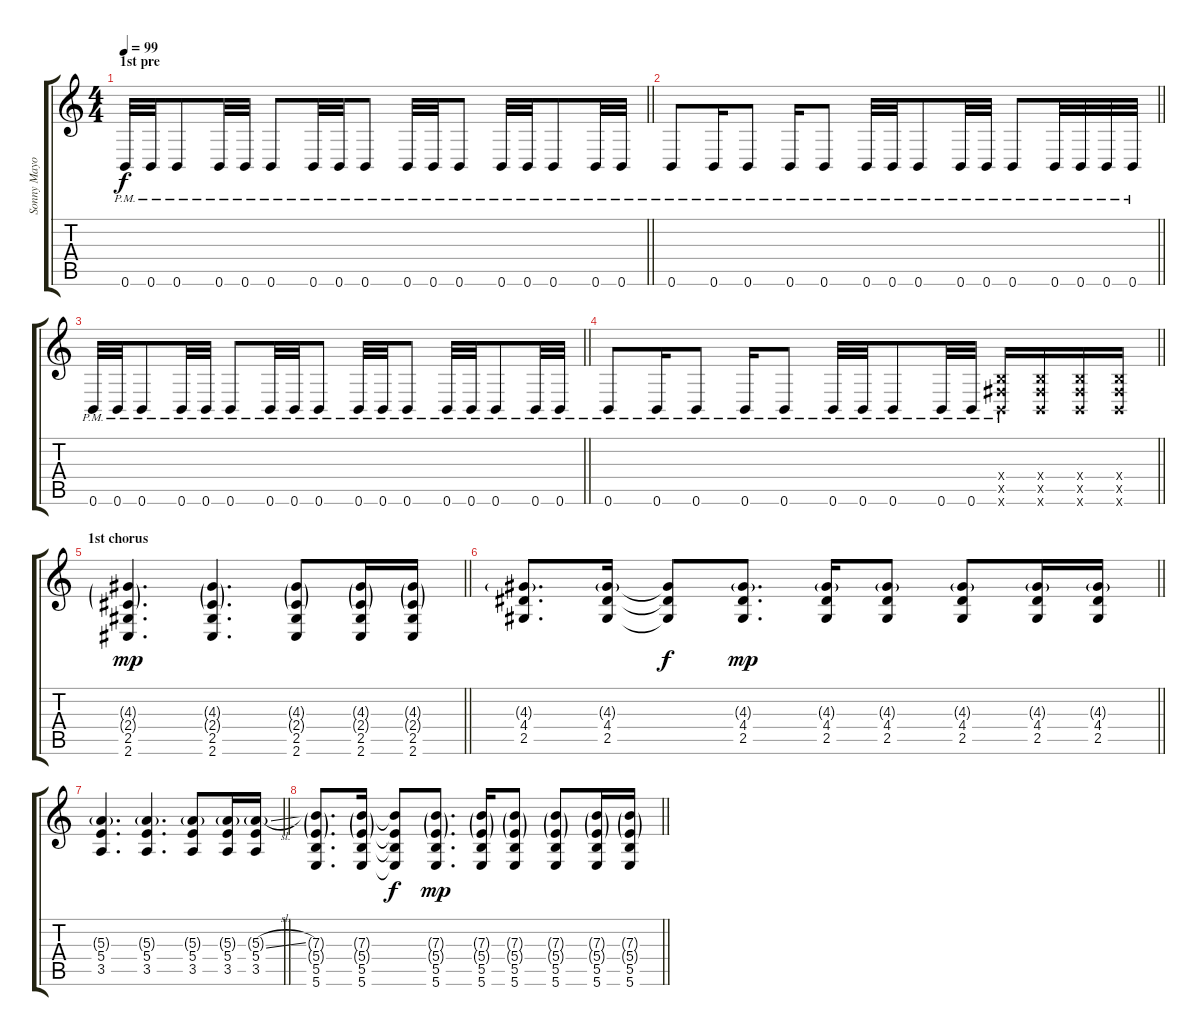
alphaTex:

\track ("Sonny Mayo/Clint Lowery" "Sonny Mayo") {instrument distortionguitar}
\staff {score tabs}
\tuning (Db4 Ab3 E3 B2 Gb2 B1) {hide}
\ts (4 4)
\section ("" "1st pre")
\tempo 99
\clef g2
\barLineRight lightlight
\ks c
0.6{pm}.32{dy f} 0.6{pm}.32 0.6{pm}.8 0.6{pm}.32 0.6{pm}.32 0.6{pm}.8 0.6{pm}.32 0.6{pm}.32 0.6{pm}.8 0.6{pm}.32 0.6{pm}.32 0.6{pm}.8 0.6{pm}.32 0.6{pm}.32 0.6{pm}.8 0.6{pm}.32 0.6{pm}.32 |
\barLineRight lightlight
0.6{pm}.8 0.6{pm}.16 0.6{pm}.8 0.6{pm}.16 0.6{pm}.8 0.6{pm}.32 0.6{pm}.32 0.6{pm}.8 0.6{pm}.32 0.6{pm}.32 0.6{pm}.8 0.6{pm}.32 0.6{pm}.32 0.6{pm}.32 0.6{pm}.32 |
\barLineRight lightlight
0.6{pm}.32 0.6{pm}.32 0.6{pm}.8 0.6{pm}.32 0.6{pm}.32 0.6{pm}.8 0.6{pm}.32 0.6{pm}.32 0.6{pm}.8 0.6{pm}.32 0.6{pm}.32 0.6{pm}.8 0.6{pm}.32 0.6{pm}.32 0.6{pm}.8 0.6{pm}.32 0.6{pm}.32 |
\barLineRight lightlight
0.6{pm}.8 0.6{pm}.16 0.6{pm}.8 0.6{pm}.16 0.6{pm}.8 0.6{pm}.32 0.6{pm}.32 0.6{pm}.8 0.6{pm}.32 0.6{pm}.32 (0.4{x} 0.5{x} 0.6{pm x}).16 (0.4{x} 0.5{x} 0.6{x}).16 (0.4{x} 0.5{x} 0.6{x}).16 (0.4{x} 0.5{x} 0.6{x}).16 |
\section ("" "1st chorus")
\barLineRight lightlight
(4.3{g} 2.4{g} 2.5 2.6).4{d dy mp} (4.3{g} 2.4{g} 2.5 2.6).4{d} (4.3{g} 2.4{g} 2.5 2.6).8 (4.3{g} 2.4{g} 2.5 2.6).16 (4.3{g} 2.4{g} 2.5 2.6).16 |
\barLineRight lightlight
(4.3{g} 4.4 2.5).8{d} (4.3{g} 4.4 2.5).16 (4.3{t} 4.4{t} 2.5{t}).8{dy f} (4.3{g} 4.4 2.5).8{d dy mp} (4.3{g} 4.4 2.5).16 (4.3{g} 4.4 2.5).8 (4.3{g} 4.4 2.5).8 (4.3{g} 4.4 2.5).16 (4.3{g} 4.4 2.5).16 |
\barLineRight lightlight
(5.3{g} 5.4 3.5).4{d} (5.3{g} 5.4 3.5).4{d} (5.3{g} 5.4 3.5).8 (5.3{g} 5.4 3.5).16 (5.3{sl g} 5.4 3.5).16 |
\barLineRight lightlight
(7.3{g} 5.4{g} 5.5 5.6).8{d} (7.3{g} 5.4{g} 5.5 5.6).16 (7.3{t} 5.4{t} 5.5{t} 5.6{t}).8{dy f} (7.3{g} 5.4{g} 5.5 5.6).8{d dy mp} (7.3{g} 5.4{g} 5.5 5.6).16 (7.3{g} 5.4{g} 5.5 5.6).8 (7.3{g} 5.4{g} 5.5 5.6).8 (7.3{g} 5.4{g} 5.5 5.6).16 (7.3{g} 5.4{g} 5.5 5.6).16
